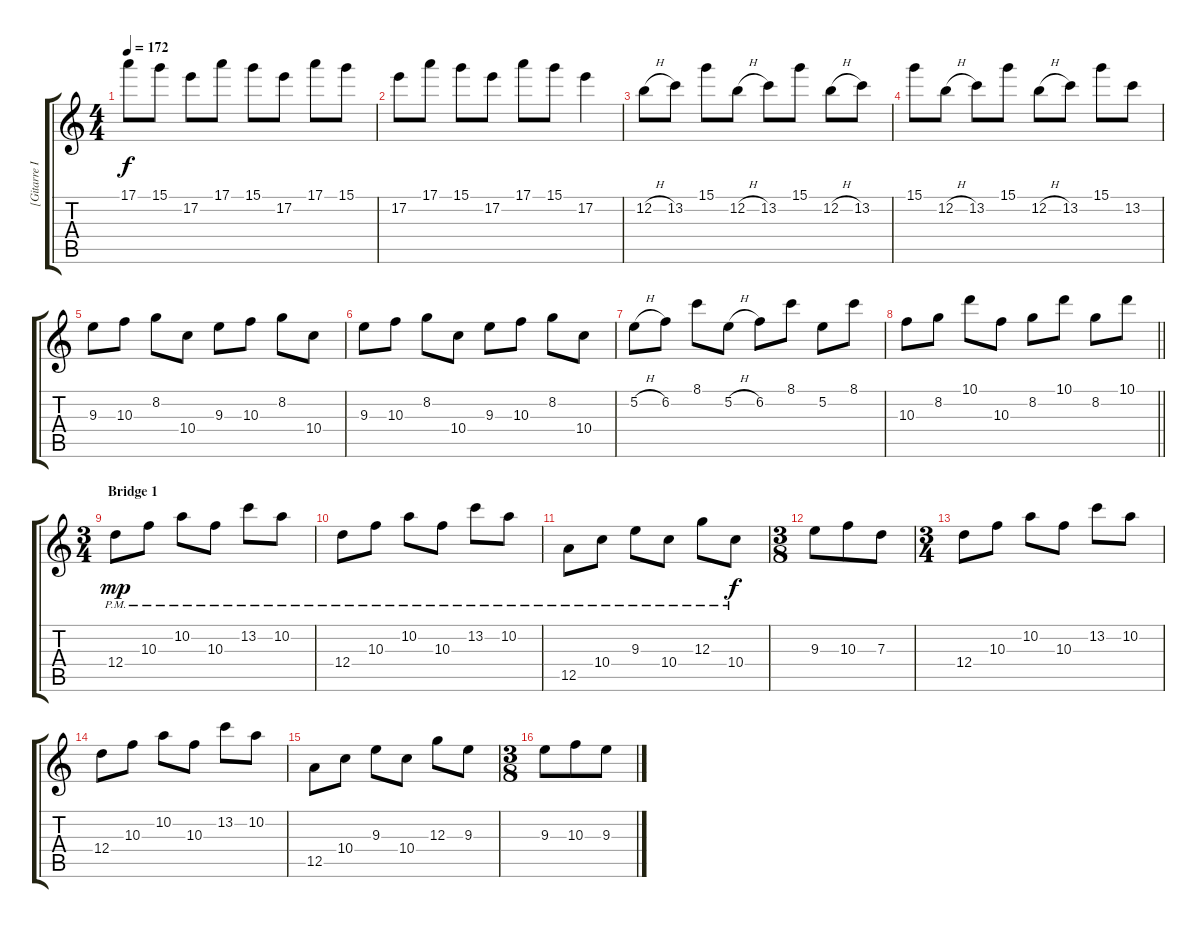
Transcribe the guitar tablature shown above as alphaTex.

\track ("[Gitarre II]" "[Gitarre I") {instrument overdrivenguitar}
\staff {score tabs}
\tuning (E4 B3 G3 D3 A2 E2) {hide}
\ts (4 4)
\tempo 172
\clef g2
\ks c
17.1.8{dy f} 15.1.8 17.2.8 17.1.8 15.1.8 17.2.8 17.1.8 15.1.8 |
17.2.8 17.1.8 15.1.8 17.2.8 17.1.8 15.1.8 17.2.4 |
12.2{h}.8 13.2.8 15.1.8 12.2{h}.8 13.2.8 15.1.8 12.2{h}.8 13.2.8 |
15.1.8 12.2{h}.8 13.2.8 15.1.8 12.2{h}.8 13.2.8 15.1.8 13.2.8 |
9.3.8 10.3.8 8.2.8 10.4.8 9.3.8 10.3.8 8.2.8 10.4.8 |
9.3.8 10.3.8 8.2.8 10.4.8 9.3.8 10.3.8 8.2.8 10.4.8 |
5.2{h}.8 6.2.8 8.1.8 5.2{h}.8 6.2.8 8.1.8 5.2.8 8.1.8 |
\barLineRight lightlight
10.3.8 8.2.8 10.1.8 10.3.8 8.2.8 10.1.8 8.2.8 10.1.8 |
\ts (3 4)
\section ("" "Bridge 1")
12.4{pm}.8{dy mp volume 16} 10.3{pm}.8 10.2{pm}.8 10.3{pm}.8 13.2{pm}.8 10.2{pm}.8 |
12.4{pm}.8 10.3{pm}.8 10.2{pm}.8 10.3{pm}.8 13.2{pm}.8 10.2{pm}.8 |
12.5{pm}.8 10.4{pm}.8 9.3{pm}.8 10.4{pm}.8 12.3{pm}.8 10.4{pm}.8{dy f} |
\ts (3 8)
9.3.8{volume 10} 10.3.8 7.3.8 |
\ts (3 4)
12.4.8 10.3.8 10.2.8 10.3.8 13.2.8 10.2.8 |
12.4.8 10.3.8 10.2.8 10.3.8 13.2.8 10.2.8 |
12.5.8 10.4.8 9.3.8 10.4.8 12.3.8 9.3.8 |
\ts (3 8)
9.3.8 10.3.8 9.3.8
